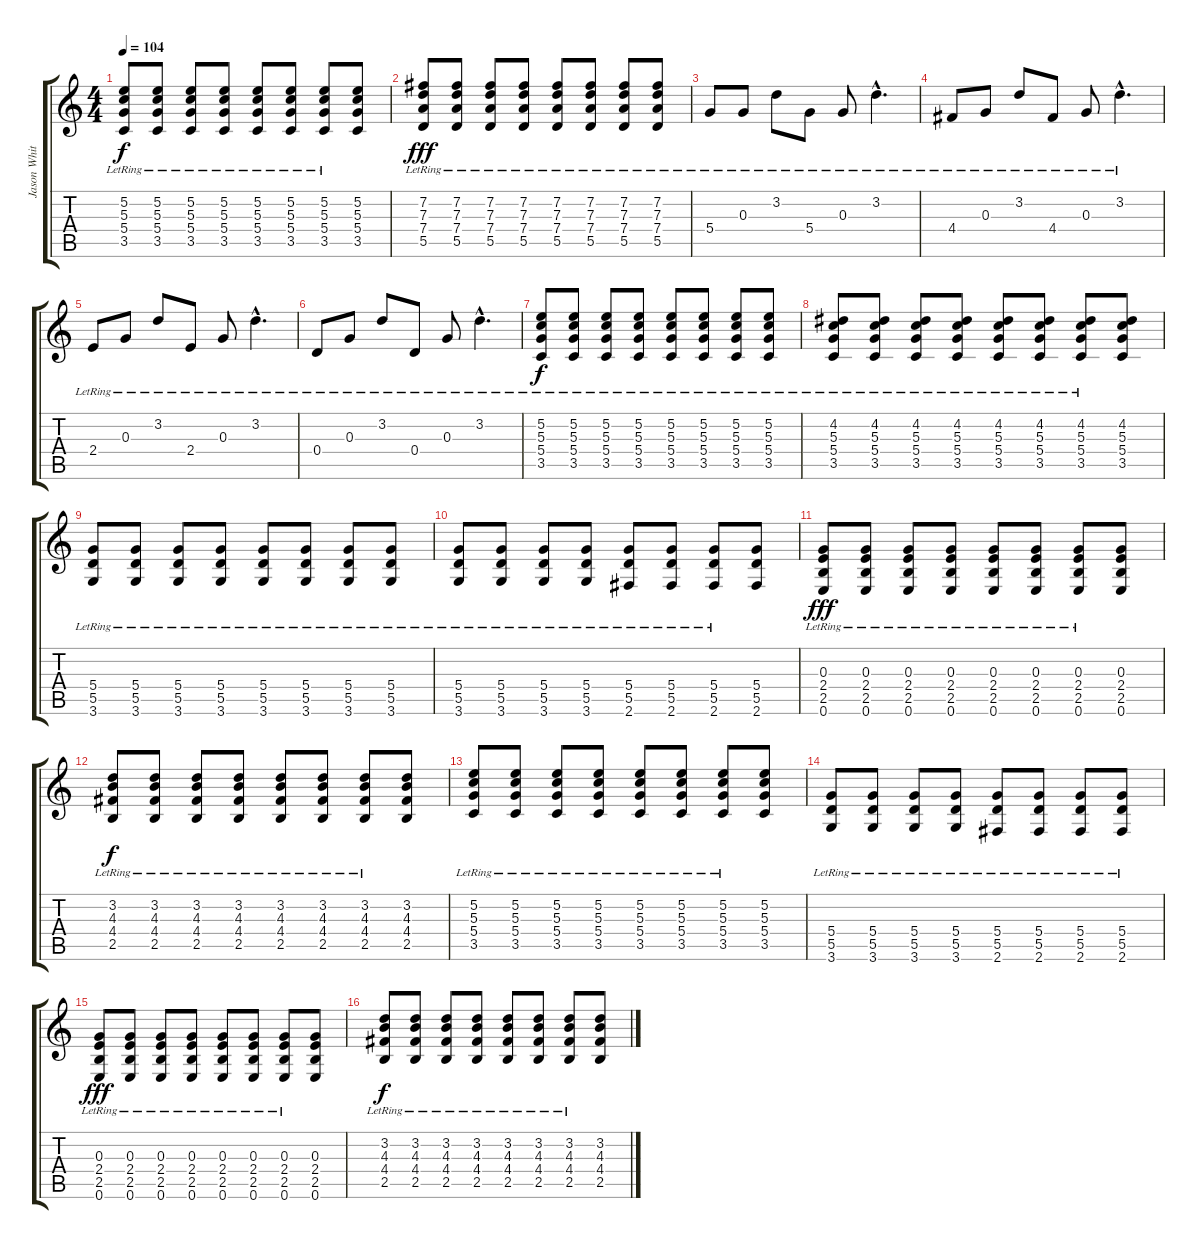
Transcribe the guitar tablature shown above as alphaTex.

\track ("Jason White " "Jason Whit") {instrument overdrivenguitar}
\staff {score tabs}
\tuning (E4 B3 G3 D3 A2 E2) {hide}
\ts (4 4)
\tempo 104
\clef g2
\ks c
(5.2{lr} 5.3{lr} 5.4{lr} 3.5{lr}).8{dy f} (5.2{lr} 5.3{lr} 5.4{lr} 3.5{lr}).8 (5.2{lr} 5.3{lr} 5.4{lr} 3.5{lr}).8 (5.2{lr} 5.3{lr} 5.4{lr} 3.5{lr}).8 (5.2{lr} 5.3{lr} 5.4{lr} 3.5{lr}).8 (5.2{lr} 5.3{lr} 5.4{lr} 3.5{lr}).8 (5.2{lr} 5.3{lr} 5.4{lr} 3.5{lr}).8 (5.2 5.3 5.4 3.5).8 |
(7.2{lr} 7.3{lr} 7.4{lr} 5.5{lr}).8{dy fff} (7.2{lr} 7.3{lr} 7.4{lr} 5.5{lr}).8 (7.2{lr} 7.3{lr} 7.4{lr} 5.5{lr}).8 (7.2{lr} 7.3{lr} 7.4{lr} 5.5{lr}).8 (7.2{lr} 7.3{lr} 7.4{lr} 5.5{lr}).8 (7.2{lr} 7.3{lr} 7.4{lr} 5.5{lr}).8 (7.2{lr} 7.3{lr} 7.4{lr} 5.5{lr}).8 (7.2{lr} 7.3{lr} 7.4{lr} 5.5{lr}).8 |
5.4{lr}.8 0.3{lr}.8 3.2{lr}.8 5.4{lr}.8 0.3{lr}.8 3.2{hac lr}.4{d} |
4.4{lr}.8 0.3{lr}.8 3.2{lr}.8 4.4{lr}.8 0.3{lr}.8 3.2{hac lr}.4{d} |
2.4{lr}.8 0.3{lr}.8 3.2{lr}.8 2.4{lr}.8 0.3{lr}.8 3.2{hac lr}.4{d} |
0.4{lr}.8 0.3{lr}.8 3.2{lr}.8 0.4{lr}.8 0.3{lr}.8 3.2{hac lr}.4{d} |
(5.2{lr} 5.3{lr} 5.4{lr} 3.5{lr}).8{dy f volume 16 balance 16 instrument overdrivenguitar} (5.2{lr} 5.3{lr} 5.4{lr} 3.5{lr}).8 (5.2{lr} 5.3{lr} 5.4{lr} 3.5{lr}).8 (5.2{lr} 5.3{lr} 5.4{lr} 3.5{lr}).8 (5.2{lr} 5.3{lr} 5.4{lr} 3.5{lr}).8 (5.2{lr} 5.3{lr} 5.4{lr} 3.5{lr}).8 (5.2{lr} 5.3{lr} 5.4{lr} 3.5{lr}).8 (5.2{lr} 5.3{lr} 5.4{lr} 3.5{lr}).8 |
(4.2{lr} 5.3{lr} 5.4{lr} 3.5{lr}).8 (4.2{lr} 5.3{lr} 5.4{lr} 3.5{lr}).8 (4.2{lr} 5.3{lr} 5.4{lr} 3.5{lr}).8 (4.2{lr} 5.3{lr} 5.4{lr} 3.5{lr}).8 (4.2{lr} 5.3{lr} 5.4{lr} 3.5{lr}).8 (4.2{lr} 5.3{lr} 5.4{lr} 3.5{lr}).8 (4.2{lr} 5.3{lr} 5.4{lr} 3.5{lr}).8 (4.2 5.3 5.4 3.5).8 |
(5.4{lr} 5.5{lr} 3.6{lr}).8 (5.4{lr} 5.5{lr} 3.6{lr}).8 (5.4{lr} 5.5{lr} 3.6{lr}).8 (5.4{lr} 5.5{lr} 3.6{lr}).8 (5.4{lr} 5.5{lr} 3.6{lr}).8 (5.4{lr} 5.5{lr} 3.6{lr}).8 (5.4{lr} 5.5{lr} 3.6{lr}).8 (5.4{lr} 5.5{lr} 3.6{lr}).8 |
(5.4{lr} 5.5{lr} 3.6{lr}).8 (5.4{lr} 5.5{lr} 3.6{lr}).8 (5.4{lr} 5.5{lr} 3.6{lr}).8 (5.4{lr} 5.5{lr} 3.6{lr}).8 (5.4{lr} 5.5{lr} 2.6{lr}).8 (5.4{lr} 5.5{lr} 2.6{lr}).8 (5.4{lr} 5.5{lr} 2.6{lr}).8 (5.4 5.5 2.6).8 |
(0.3{lr} 2.4{lr} 2.5{lr} 0.6{lr}).8{dy fff volume 11 balance 8 instrument overdrivenguitar} (0.3{lr} 2.4{lr} 2.5{lr} 0.6{lr}).8 (0.3{lr} 2.4{lr} 2.5{lr} 0.6{lr}).8 (0.3{lr} 2.4{lr} 2.5{lr} 0.6{lr}).8 (0.3{lr} 2.4{lr} 2.5{lr} 0.6{lr}).8 (0.3{lr} 2.4{lr} 2.5{lr} 0.6{lr}).8 (0.3{lr} 2.4{lr} 2.5{lr} 0.6{lr}).8 (0.3 2.4 2.5 0.6).8 |
(3.2{lr} 4.3{lr} 4.4{lr} 2.5{lr}).8{dy f volume 16} (3.2{lr} 4.3{lr} 4.4{lr} 2.5{lr}).8 (3.2{lr} 4.3{lr} 4.4{lr} 2.5{lr}).8 (3.2{lr} 4.3{lr} 4.4{lr} 2.5{lr}).8 (3.2{lr} 4.3{lr} 4.4{lr} 2.5{lr}).8 (3.2{lr} 4.3{lr} 4.4{lr} 2.5{lr}).8 (3.2{lr} 4.3{lr} 4.4{lr} 2.5{lr}).8 (3.2 4.3 4.4 2.5).8 |
(5.2{lr} 5.3{lr} 5.4{lr} 3.5{lr}).8{volume 16} (5.2{lr} 5.3{lr} 5.4{lr} 3.5{lr}).8 (5.2{lr} 5.3{lr} 5.4{lr} 3.5{lr}).8 (5.2{lr} 5.3{lr} 5.4{lr} 3.5{lr}).8 (5.2{lr} 5.3{lr} 5.4{lr} 3.5{lr}).8 (5.2{lr} 5.3{lr} 5.4{lr} 3.5{lr}).8 (5.2{lr} 5.3{lr} 5.4{lr} 3.5{lr}).8 (5.2 5.3 5.4 3.5).8 |
(5.4{lr} 5.5{lr} 3.6{lr}).8{volume 16} (5.4{lr} 5.5{lr} 3.6{lr}).8 (5.4{lr} 5.5{lr} 3.6{lr}).8 (5.4{lr} 5.5{lr} 3.6{lr}).8 (5.4{lr} 5.5{lr} 2.6{lr}).8 (5.4{lr} 5.5{lr} 2.6{lr}).8 (5.4{lr} 5.5{lr} 2.6{lr}).8 (5.4{lr} 5.5{lr} 2.6{lr}).8 |
(0.3{lr} 2.4{lr} 2.5{lr} 0.6{lr}).8{dy fff} (0.3{lr} 2.4{lr} 2.5{lr} 0.6{lr}).8 (0.3{lr} 2.4{lr} 2.5{lr} 0.6{lr}).8 (0.3{lr} 2.4{lr} 2.5{lr} 0.6{lr}).8 (0.3{lr} 2.4{lr} 2.5{lr} 0.6{lr}).8 (0.3{lr} 2.4{lr} 2.5{lr} 0.6{lr}).8 (0.3{lr} 2.4{lr} 2.5{lr} 0.6{lr}).8 (0.3 2.4 2.5 0.6).8 |
(3.2{lr} 4.3{lr} 4.4{lr} 2.5{lr}).8{dy f volume 16} (3.2{lr} 4.3{lr} 4.4{lr} 2.5{lr}).8 (3.2{lr} 4.3{lr} 4.4{lr} 2.5{lr}).8 (3.2{lr} 4.3{lr} 4.4{lr} 2.5{lr}).8 (3.2{lr} 4.3{lr} 4.4{lr} 2.5{lr}).8 (3.2{lr} 4.3{lr} 4.4{lr} 2.5{lr}).8 (3.2{lr} 4.3{lr} 4.4{lr} 2.5{lr}).8 (3.2 4.3 4.4 2.5).8
